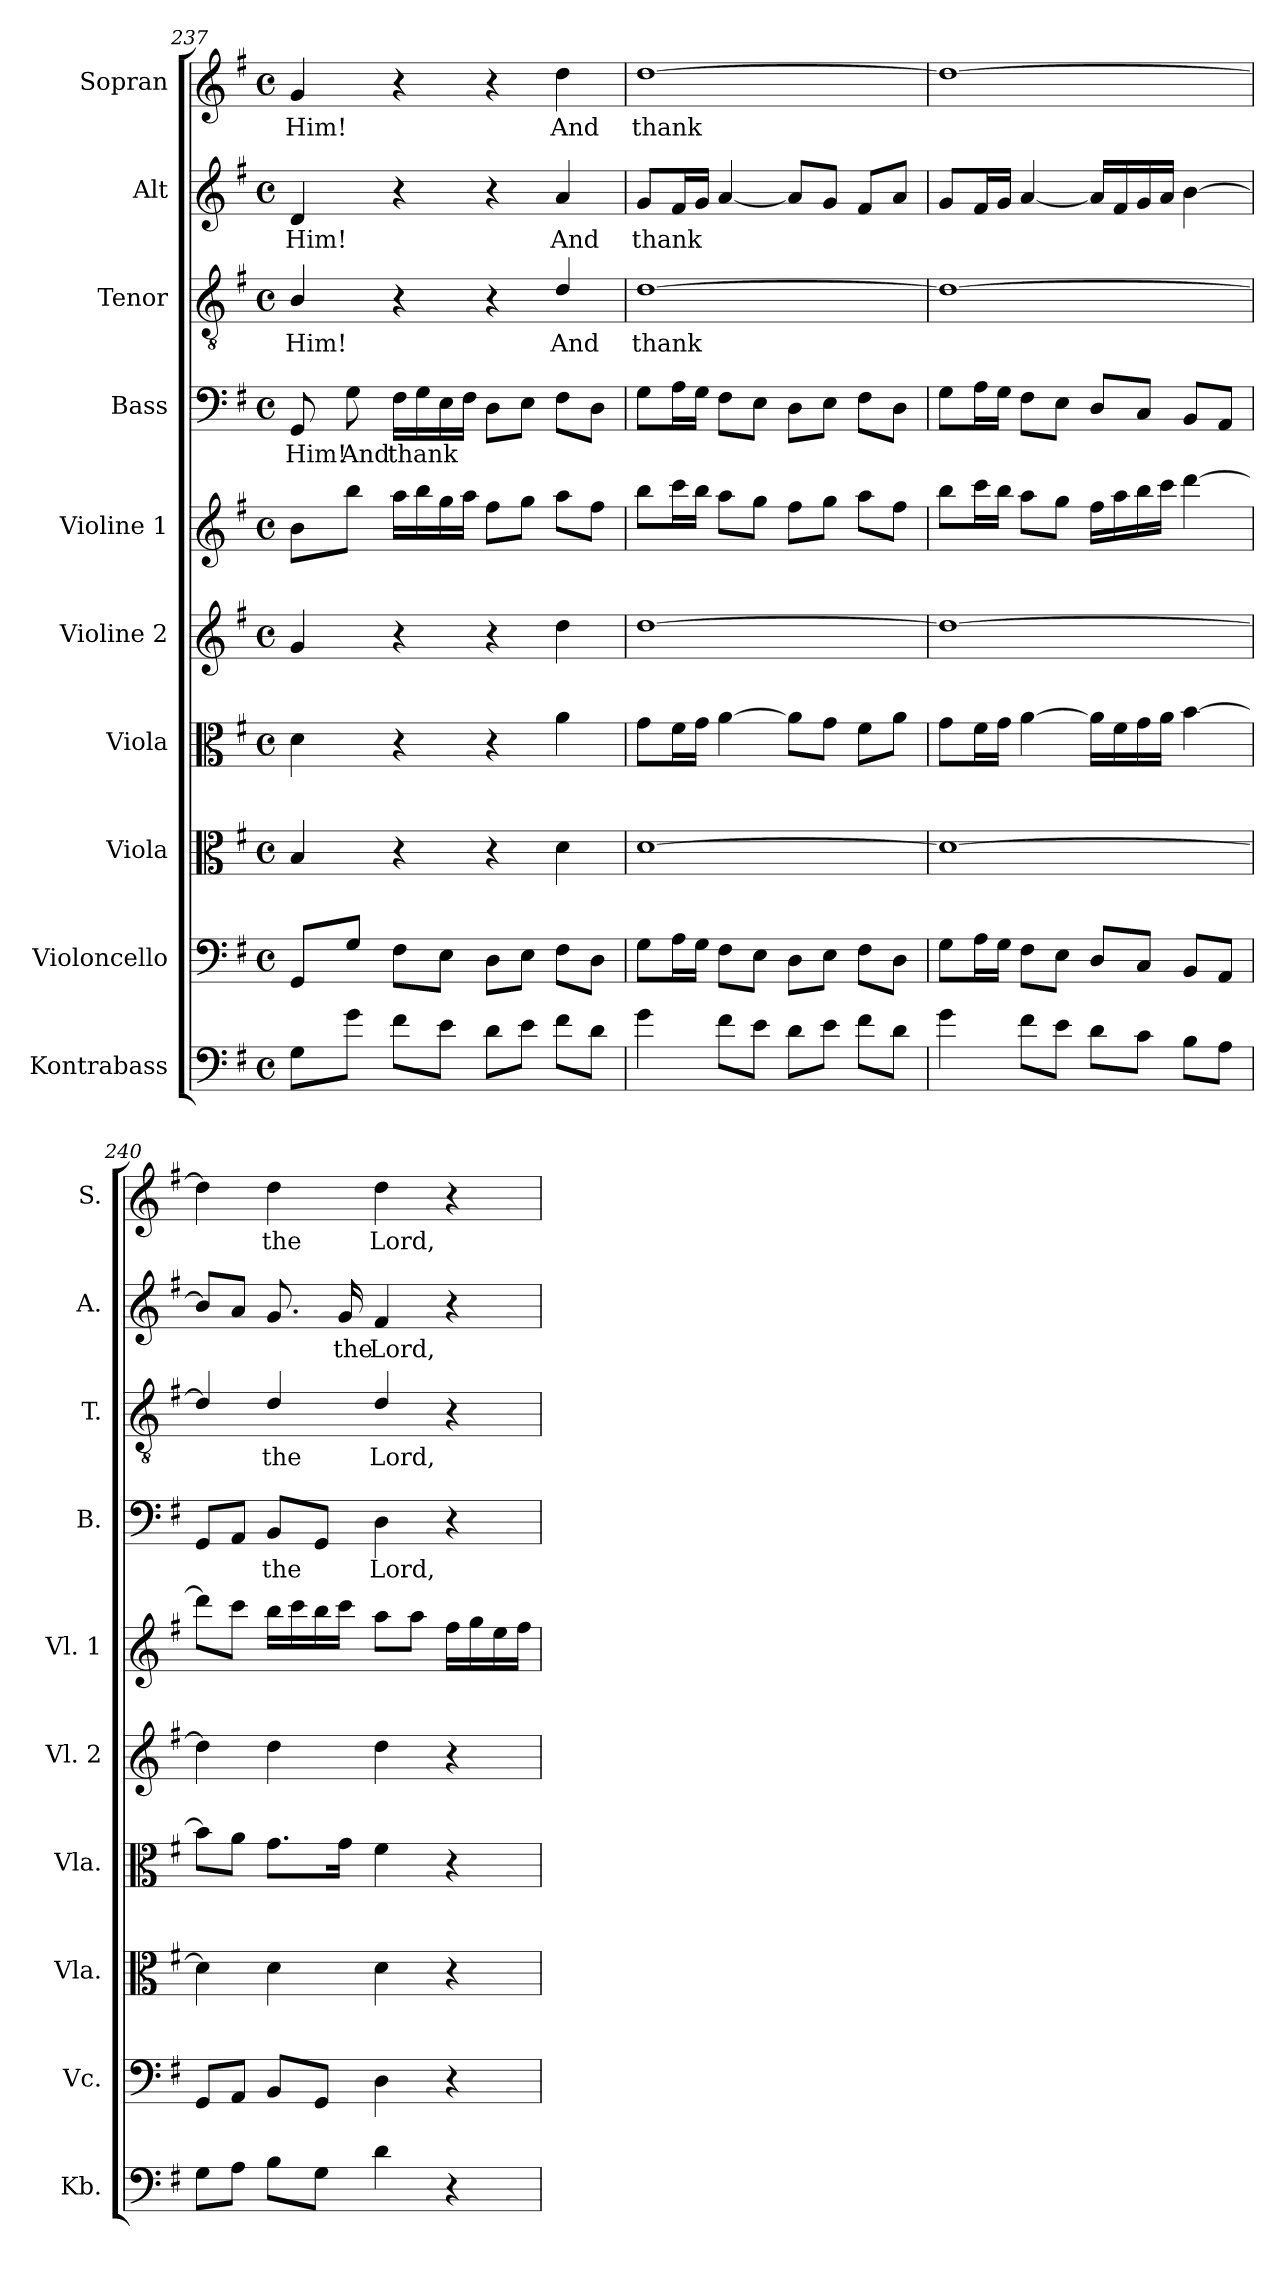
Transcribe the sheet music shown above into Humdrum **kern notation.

**kern	**kern	**kern	**kern	**kern	**kern	**kern	**text	**kern	**text	**kern	**text	**kern	**text
*part10	*part9	*part8	*part7	*part6	*part5	*part4	*part4	*part3	*part3	*part2	*part2	*part1	*part1
*staff10	*staff9	*staff8	*staff7	*staff6	*staff5	*staff4	*staff4	*staff3	*staff3	*staff2	*staff2	*staff1	*staff1
*I"Kontrabass	*I"Violoncello	*I"Viola	*I"Viola	*I"Violine 2	*I"Violine 1	*I"Bass	*	*I"Tenor	*	*I"Alt	*	*I"Sopran	*
*I'Kb.	*I'Vc.	*I'Vla.	*I'Vla.	*I'Vl. 2	*I'Vl. 1	*I'B.	*	*I'T.	*	*I'A.	*	*I'S.	*
*clefF4	*clefF4	*clefC3	*clefC3	*clefG2	*clefG2	*clefF4	*	*clefGv2	*	*clefG2	*	*clefG2	*
*ITrd7c12	*	*	*	*	*	*	*	*ITrd7c12	*	*	*	*	*
*k[f#]	*k[f#]	*k[f#]	*k[f#]	*k[f#]	*k[f#]	*k[f#]	*	*k[f#]	*	*k[f#]	*	*k[f#]	*
*G:	*G:	*G:	*G:	*G:	*G:	*G:	*	*G:	*	*G:	*	*G:	*
*M4/4	*M4/4	*M4/4	*M4/4	*M4/4	*M4/4	*M4/4	*	*M4/4	*	*M4/4	*	*M4/4	*
*met(c)	*met(c)	*met(c)	*met(c)	*met(c)	*met(c)	*met(c)	*	*met(c)	*	*met(c)	*	*met(c)	*
=237	=237	=237	=237	=237	=237	=237	=237	=237	=237	=237	=237	=237	=237
!	!	!	!	!	!	!	!LO:LY:b:color=#000000	!	!	!	!	!	!
!	!	!	!	!	!	!	!	!	!LO:LY:b:color=#000000	!	!	!	!
!	!	!	!	!	!	!	!	!	!	!	!LO:LY:b:color=#000000	!	!
!	!	!	!	!	!	!	!	!	!	!	!	!	!LO:LY:b:color=#000000
8GGi\L	8GGi/L	4Bi/	4di\	4gi/	8bi\L	8GGi/	Him!	4BBi/	Him!	4di/	Him!	4gi/	Him!
!	!	!	!	!	!	!	!LO:LY:b:color=#000000	!	!	!	!	!	!
8Gi\J	8Gi/J	.	.	.	8bbi\J	8Gi\	And	.	.	.	.	.	.
!	!	!	!	!	!	!	!LO:LY:b:color=#000000	!	!	!	!	!	!
8F#i\L	8F#i\L	4r	4r	4r	16aai\LL	16F#i\LL	thank	4r	.	4r	.	4r	.
.	.	.	.	.	16bbi\	16Gi\	.	.	.	.	.	.	.
8Ei\J	8Ei\J	.	.	.	16ggi\	16Ei\	.	.	.	.	.	.	.
.	.	.	.	.	16aai\JJ	16F#i\JJ	.	.	.	.	.	.	.
8Di\L	8Di\L	4r	4r	4r	8ff#i\L	8Di\L	.	4r	.	4r	.	4r	.
8Ei\J	8Ei\J	.	.	.	8ggi\J	8Ei\J	.	.	.	.	.	.	.
!	!	!	!	!	!	!	!	!	!LO:LY:b:color=#000000	!	!	!	!
!	!	!	!	!	!	!	!	!	!	!	!LO:LY:b:color=#000000	!	!
!	!	!	!	!	!	!	!	!	!	!	!	!	!LO:LY:b:color=#000000
8F#i\L	8F#i\L	4di\	4ai\	4ddi\	8aai\L	8F#i\L	.	4Di/	And	4ai/	And	4ddi\	And
8Di\J	8Di\J	.	.	.	8ff#i\J	8Di\J	.	.	.	.	.	.	.
=238	=238	=238	=238	=238	=238	=238	=238	=238	=238	=238	=238	=238	=238
!	!	!	!	!	!	!	!	!	!LO:LY:b:color=#000000	!	!	!	!
!	!	!	!	!	!	!	!	!	!	!	!LO:LY:b:color=#000000	!	!
!	!	!	!	!	!	!	!	!	!	!	!	!	!LO:LY:b:color=#000000
4Gi\	8Gi\L	[1di	8gi\L	[1ddi	8bbi\L	8Gi\L	.	[1Di	thank	8gi/L	thank	[1ddi	thank
.	16Ai\L	.	16f#i\L	.	16ccci\L	16Ai\L	.	.	.	16f#i/L	.	.	.
.	16Gi\JJ	.	16gi\JJ	.	16bbi\JJ	16Gi\JJ	.	.	.	16gi/JJ	.	.	.
8F#i\L	8F#i\L	.	[4ai\	.	8aai\L	8F#i\L	.	.	.	[4ai/	.	.	.
8Ei\J	8Ei\J	.	.	.	8ggi\J	8Ei\J	.	.	.	.	.	.	.
8Di\L	8Di\L	.	8ai\L]	.	8ff#i\L	8Di\L	.	.	.	8ai/L]	.	.	.
8Ei\J	8Ei\J	.	8gi\J	.	8ggi\J	8Ei\J	.	.	.	8gi/J	.	.	.
8F#i\L	8F#i\L	.	8f#i\L	.	8aai\L	8F#i\L	.	.	.	8f#i/L	.	.	.
8Di\J	8Di\J	.	8ai\J	.	8ff#i\J	8Di\J	.	.	.	8ai/J	.	.	.
=239	=239	=239	=239	=239	=239	=239	=239	=239	=239	=239	=239	=239	=239
4Gi\	8Gi\L	1di_	8gi\L	1ddi_	8bbi\L	8Gi\L	.	1Di_	.	8gi/L	.	1ddi_	.
.	16Ai\L	.	16f#i\L	.	16ccci\L	16Ai\L	.	.	.	16f#i/L	.	.	.
.	16Gi\JJ	.	16gi\JJ	.	16bbi\JJ	16Gi\JJ	.	.	.	16gi/JJ	.	.	.
8F#i\L	8F#i\L	.	[4ai\	.	8aai\L	8F#i\L	.	.	.	[4ai/	.	.	.
8Ei\J	8Ei\J	.	.	.	8ggi\J	8Ei\J	.	.	.	.	.	.	.
8Di\L	8Di/L	.	16ai\LL]	.	16ff#i\LL	8Di/L	.	.	.	16ai/LL]	.	.	.
.	.	.	16f#i\	.	16aai\	.	.	.	.	16f#i/	.	.	.
8Ci\J	8Ci/J	.	16gi\	.	16bbi\	8Ci/J	.	.	.	16gi/	.	.	.
.	.	.	16ai\JJ	.	16ccci\JJ	.	.	.	.	16ai/JJ	.	.	.
8BBi\L	8BBi/L	.	[4bi\	.	[4dddi\	8BBi/L	.	.	.	[4bi\	.	.	.
8AAi\J	8AAi/J	.	.	.	.	8AAi/J	.	.	.	.	.	.	.
=240	=240	=240	=240	=240	=240	=240	=240	=240	=240	=240	=240	=240	=240
8GGi\L	8GGi/L	4di\]	8bi\L]	4ddi\]	8dddi\L]	8GGi/L	.	4Di/]	.	8bi/L]	.	4ddi\]	.
8AAi\J	8AAi/J	.	8ai\J	.	8ccci\J	8AAi/J	.	.	.	8ai/J	.	.	.
!	!	!	!	!	!	!	!LO:LY:b:color=#000000	!	!	!	!	!	!
!	!	!	!	!	!	!	!	!	!LO:LY:b:color=#000000	!	!	!	!
!	!	!	!	!	!	!	!	!	!	!	!	!	!LO:LY:b:color=#000000
8BBi\L	8BBi/L	4di\	8.gi\L	4ddi\	16bbi\LL	8BBi/L	the	4Di/	the	8.gi/	.	4ddi\	the
.	.	.	.	.	16ccci\	.	.	.	.	.	.	.	.
8GGi\J	8GGi/J	.	.	.	16bbi\	8GGi/J	.	.	.	.	.	.	.
!	!	!	!	!	!	!	!	!	!	!	!LO:LY:b:color=#000000	!	!
.	.	.	16gi\Jk	.	16ccci\JJ	.	.	.	.	16gi/	the	.	.
!	!	!	!	!	!	!	!LO:LY:b:color=#000000	!	!	!	!	!	!
!	!	!	!	!	!	!	!	!	!LO:LY:b:color=#000000	!	!	!	!
!	!	!	!	!	!	!	!	!	!	!	!LO:LY:b:color=#000000	!	!
!	!	!	!	!	!	!	!	!	!	!	!	!	!LO:LY:b:color=#000000
4Di\	4Di\	4di\	4f#i\	4ddi\	8aai\L	4Di\	Lord,	4Di/	Lord,	4f#i/	Lord,	4ddi\	Lord,
.	.	.	.	.	8aai\J	.	.	.	.	.	.	.	.
4r	4r	4r	4r	4r	16ff#i\LL	4r	.	4r	.	4r	.	4r	.
.	.	.	.	.	16ggi\	.	.	.	.	.	.	.	.
.	.	.	.	.	16eei\	.	.	.	.	.	.	.	.
.	.	.	.	.	16ff#i\JJ	.	.	.	.	.	.	.	.
=	=	=	=	=	=	=	=	=	=	=	=	=	=
*-	*-	*-	*-	*-	*-	*-	*-	*-	*-	*-	*-	*-	*-
